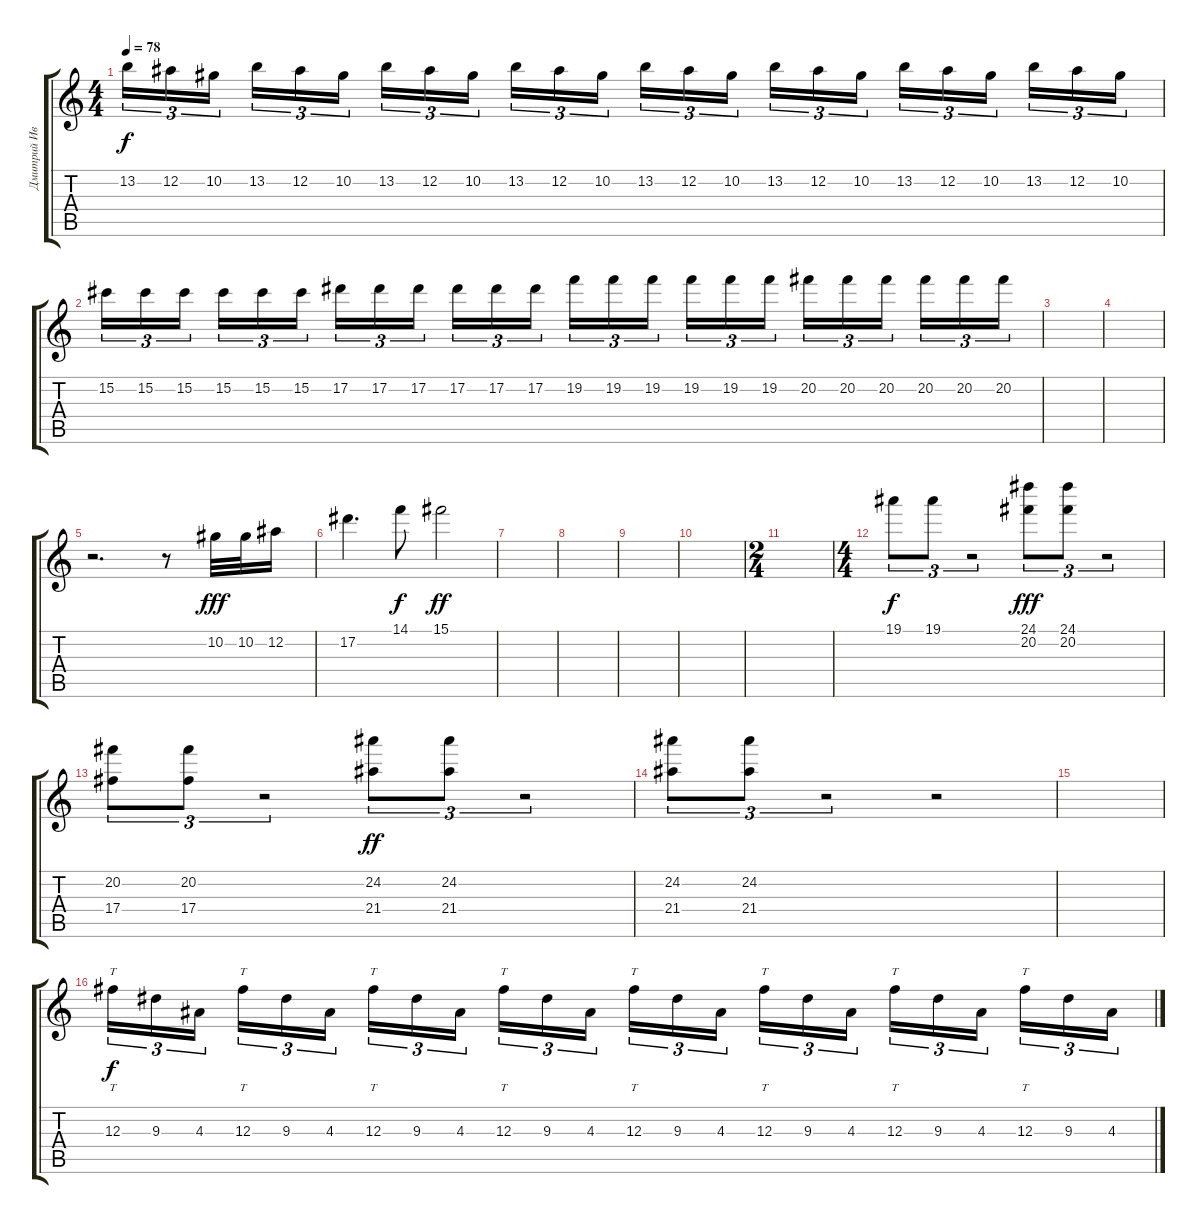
\track ("Дмитрий Иванов (лев-я рука)" "Дмитрий Ив") {instrument overdrivenguitar}
\staff {score tabs}
\tuning (Eb4 Bb3 Gb3 Db3 Ab2 Eb2) {hide}
\ts (4 4)
\tempo 78
\clef g2
\ks c
13.2.16{tu (3 2) dy f} 12.2.16{tu (3 2)} 10.2.16{tu (3 2) beam splitsecondary} 13.2.16{tu (3 2)} 12.2.16{tu (3 2)} 10.2.16{tu (3 2)} 13.2.16{tu (3 2)} 12.2.16{tu (3 2)} 10.2.16{tu (3 2) beam splitsecondary} 13.2.16{tu (3 2)} 12.2.16{tu (3 2)} 10.2.16{tu (3 2)} 13.2.16{tu (3 2)} 12.2.16{tu (3 2)} 10.2.16{tu (3 2) beam splitsecondary} 13.2.16{tu (3 2)} 12.2.16{tu (3 2)} 10.2.16{tu (3 2)} 13.2.16{tu (3 2)} 12.2.16{tu (3 2)} 10.2.16{tu (3 2) beam splitsecondary} 13.2.16{tu (3 2)} 12.2.16{tu (3 2)} 10.2.16{tu (3 2)} |
15.2.16{tu (3 2)} 15.2.16{tu (3 2)} 15.2.16{tu (3 2) beam splitsecondary} 15.2.16{tu (3 2)} 15.2.16{tu (3 2)} 15.2.16{tu (3 2)} 17.2.16{tu (3 2)} 17.2.16{tu (3 2)} 17.2.16{tu (3 2) beam splitsecondary} 17.2.16{tu (3 2)} 17.2.16{tu (3 2)} 17.2.16{tu (3 2)} 19.2.16{tu (3 2)} 19.2.16{tu (3 2)} 19.2.16{tu (3 2) beam splitsecondary} 19.2.16{tu (3 2)} 19.2.16{tu (3 2)} 19.2.16{tu (3 2)} 20.2.16{tu (3 2)} 20.2.16{tu (3 2)} 20.2.16{tu (3 2) beam splitsecondary} 20.2.16{tu (3 2)} 20.2.16{tu (3 2)} 20.2.16{tu (3 2)} |
|
|
r.2{d volume 13 instrument trombone} r.8 10.2.32{dy fff} 10.2.32 12.2.16 |
17.2.4{d} 14.1.8{dy f} 15.1.2{dy ff} |
|
|
|
|
\ts (2 4)
|
\ts (4 4)
19.1.8{tu (3 2) dy f volume 8 instrument orchestrahit} 19.1.8{tu (3 2)} r.2{tu (3 2)} (24.1 20.2).8{tu (3 2) dy fff} (24.1 20.2).8{tu (3 2)} r.2{tu (3 2)} |
(20.2 17.4).8{tu (3 2)} (20.2 17.4).8{tu (3 2)} r.2{tu (3 2)} (24.2 21.4).8{tu (3 2) dy ff} (24.2 21.4).8{tu (3 2)} r.2{tu (3 2)} |
(24.2 21.4).8{tu (3 2)} (24.2 21.4).8{tu (3 2)} r.2{tu (3 2)} r.2 |
|
12.3.16{tt tu (3 2) dy f volume 5 instrument overdrivenguitar} 9.3.16{tu (3 2) volume 11} 4.3.16{tu (3 2) beam splitsecondary} 12.3.16{tt tu (3 2)} 9.3.16{tu (3 2)} 4.3.16{tu (3 2)} 12.3.16{tt tu (3 2)} 9.3.16{tu (3 2)} 4.3.16{tu (3 2) beam splitsecondary} 12.3.16{tt tu (3 2)} 9.3.16{tu (3 2)} 4.3.16{tu (3 2)} 12.3.16{tt tu (3 2)} 9.3.16{tu (3 2)} 4.3.16{tu (3 2) beam splitsecondary} 12.3.16{tt tu (3 2)} 9.3.16{tu (3 2)} 4.3.16{tu (3 2)} 12.3.16{tt tu (3 2)} 9.3.16{tu (3 2)} 4.3.16{tu (3 2) beam splitsecondary} 12.3.16{tt tu (3 2)} 9.3.16{tu (3 2)} 4.3.16{tu (3 2)}
